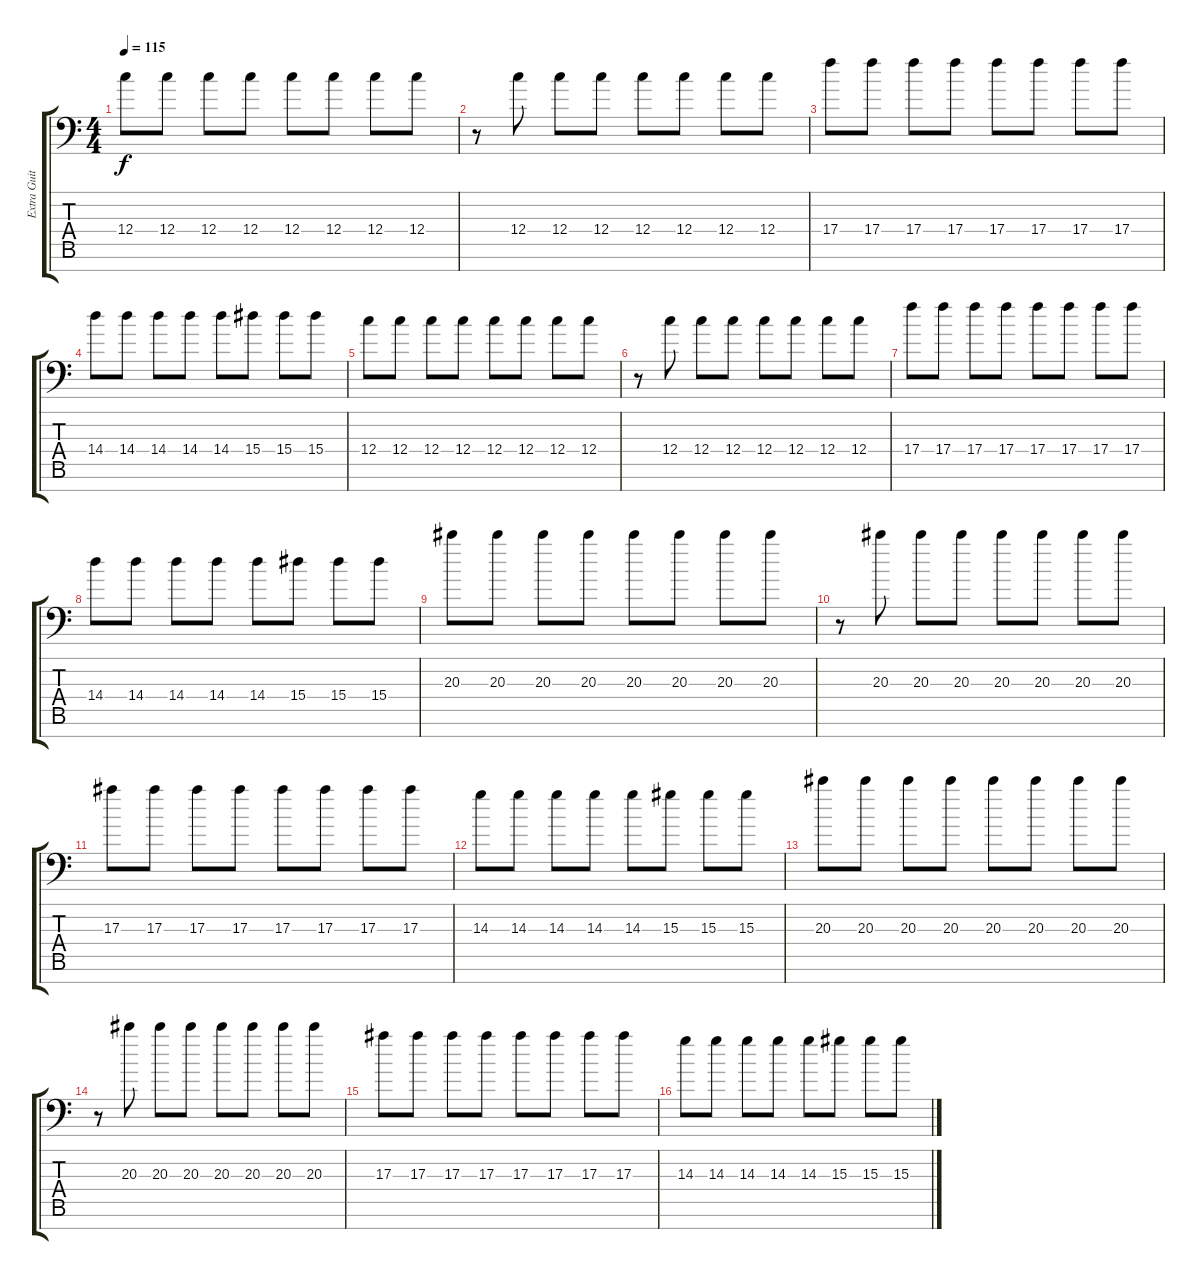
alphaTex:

\track ("Extra Guitar (Munky/Head's part)" "Extra Guit") {instrument distortionguitar}
\staff {score tabs}
\tuning (D4 A3 F3 C3 G2 D2 A1) {hide}
\ts (4 4)
\tempo 115
\clef f4
\ks c
12.4.8{dy f} 12.4.8 12.4.8 12.4.8 12.4.8 12.4.8 12.4.8 12.4.8 |
r.8 12.4.8 12.4.8 12.4.8 12.4.8 12.4.8 12.4.8 12.4.8 |
17.4.8 17.4.8 17.4.8 17.4.8 17.4.8 17.4.8 17.4.8 17.4.8 |
14.4.8 14.4.8 14.4.8 14.4.8 14.4.8 15.4.8 15.4.8 15.4.8 |
12.4.8 12.4.8 12.4.8 12.4.8 12.4.8 12.4.8 12.4.8 12.4.8 |
r.8 12.4.8 12.4.8 12.4.8 12.4.8 12.4.8 12.4.8 12.4.8 |
17.4.8 17.4.8 17.4.8 17.4.8 17.4.8 17.4.8 17.4.8 17.4.8 |
14.4.8 14.4.8 14.4.8 14.4.8 14.4.8 15.4.8 15.4.8 15.4.8 |
20.3.8 20.3.8 20.3.8 20.3.8 20.3.8 20.3.8 20.3.8 20.3.8 |
r.8 20.3.8 20.3.8 20.3.8 20.3.8 20.3.8 20.3.8 20.3.8 |
17.3.8 17.3.8 17.3.8 17.3.8 17.3.8 17.3.8 17.3.8 17.3.8 |
14.3.8 14.3.8 14.3.8 14.3.8 14.3.8 15.3.8 15.3.8 15.3.8 |
20.3.8 20.3.8 20.3.8 20.3.8 20.3.8 20.3.8 20.3.8 20.3.8 |
r.8 20.3.8 20.3.8 20.3.8 20.3.8 20.3.8 20.3.8 20.3.8 |
17.3.8 17.3.8 17.3.8 17.3.8 17.3.8 17.3.8 17.3.8 17.3.8 |
14.3.8 14.3.8 14.3.8 14.3.8 14.3.8 15.3.8 15.3.8 15.3.8
